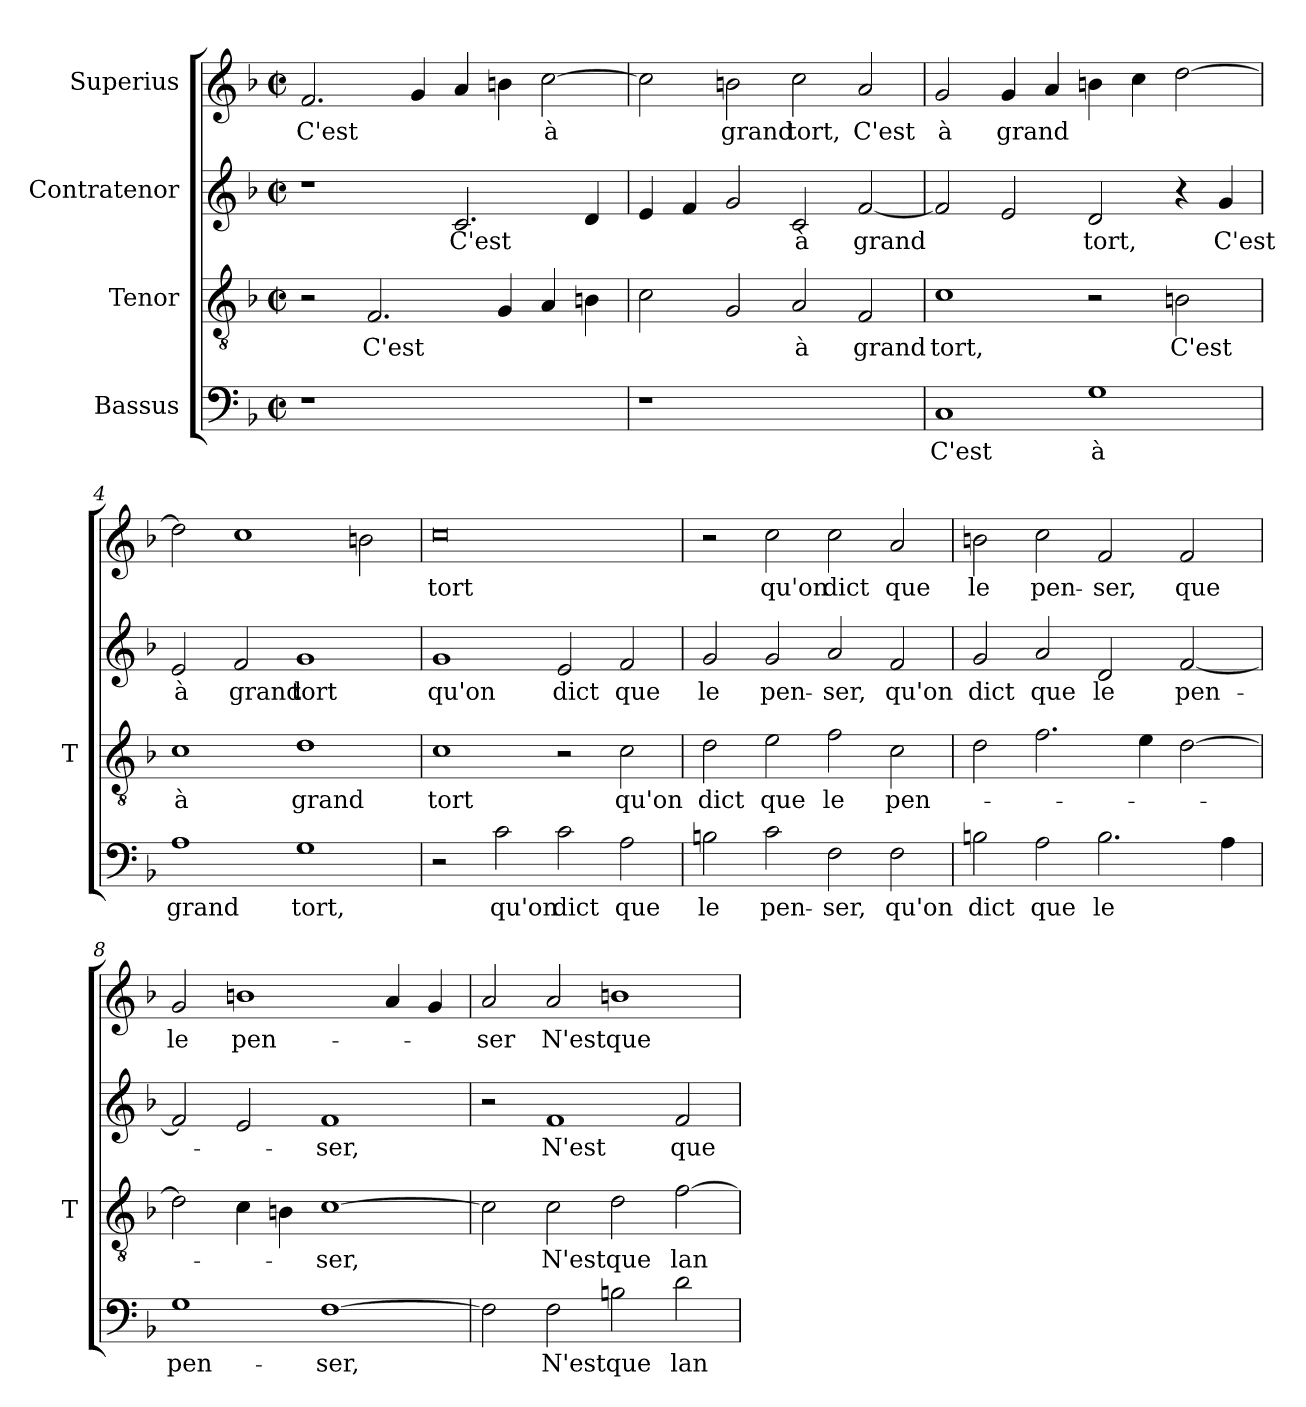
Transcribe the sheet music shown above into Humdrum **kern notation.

**kern	**text	**kern	**text	**kern	**text	**kern	**text
*part4	*part4	*part3	*part3	*part2	*part2	*part1	*part1
*staff4	*staff4	*staff3	*staff3	*staff2	*staff2	*staff1	*staff1
*I"Bassus	*	*I"Tenor	*	*I"Contratenor	*	*I"Superius	*
*	*	*I'T	*	*	*	*	*
*clefF4	*	*clefGv2	*	*clefG2	*	*clefG2	*
*k[b-]	*	*k[b-]	*	*k[b-]	*	*k[b-]	*
*F:	*	*F:	*	*F:	*	*F:	*
*M2/2	*	*M2/2	*	*M2/2	*	*M2/2	*
*met(c|)	*	*met(c|)	*	*met(c|)	*	*met(c|)	*
=1	=1	=1	=1	=1	=1	=1	=1
1r	.	2r	.	1r	.	2.f	-C'est
.	.	2.F	-C'est	.	.	.	.
.	.	.	.	.	.	4g	.
1ryy	.	.	.	2.c	-C'est	4a	.
.	.	4G	.	.	.	4b	.
.	.	4A	.	.	.	[2cc	-à
.	.	4B	.	4d	.	.	.
=2	=2	=2	=2	=2	=2	=2	=2
1r	.	2c	.	4e	.	2cc]	.
.	.	.	.	4f	.	.	.
.	.	2G	.	2g	.	2b	-grand
1ryy	.	2A	-à	2c	-à	2cc	-tort,
.	.	2F	-grand	[2f	-grand	2a	-C'est
=3	=3	=3	=3	=3	=3	=3	=3
1C	-C'est	1c	-tort,	2f]	.	2g	-à
.	.	.	.	2e	.	4g	-grand
.	.	.	.	.	.	4a	.
1G	-à	2r	.	2d	-tort,	4b	.
.	.	.	.	.	.	4cc	.
.	.	2B	-C'est	4r	.	[2dd	.
.	.	.	.	4g	-C'est	.	.
=4	=4	=4	=4	=4	=4	=4	=4
1A	-grand	1c	-à	2e	-à	2dd]	.
.	.	.	.	2f	-grand	1cc	.
1G	-tort,	1d	-grand	1g	-tort	.	.
.	.	.	.	.	.	2bn	.
=5	=5	=5	=5	=5	=5	=5	=5
2r	.	1c	-tort	1g	-qu'on	0cc	-tort
2c	-qu'on	.	.	.	.	.	.
2c	-dict	2r	.	2e	-dict	.	.
2A	-que	2c	-qu'on	2f	-que	.	.
=6	=6	=6	=6	=6	=6	=6	=6
2B	-le	2d	-dict	2g	-le	2r	.
2c	pen-	2e	-que	2g	pen-	2cc	-qu'on
2F	-ser,	2f	-le	2a	-ser,	2cc	-dict
2F	-qu'on	2c	pen-	2f	-qu'on	2a	-que
=7	=7	=7	=7	=7	=7	=7	=7
2B	-dict	2d	.	2g	-dict	2b	-le
2A	-que	2.f	.	2a	-que	2cc	pen-
2.B	-le	.	.	2d	-le	2f	-ser,
.	.	4e	.	.	.	.	.
.	.	[2d	.	[2f	pen-	2f	-que
4A	.	.	.	.	.	.	.
=8	=8	=8	=8	=8	=8	=8	=8
1G	pen-	2d]	.	2f]	.	2g	-le
.	.	4c	.	2e	.	1b	pen-
.	.	4B	.	.	.	.	.
[1F	-ser,	[1c	-ser,	1f	-ser,	.	.
.	.	.	.	.	.	4a	.
.	.	.	.	.	.	4g	.
!!LO:PB:g=z
=9	=9	=9	=9	=9	=9	=9	=9
2F]	.	2c]	.	2r	.	2a	-ser
2F	-N'est	2c	-N'est	1f	-N'est	2a	-N'est
2B	-que	2d	-que	.	.	1b	-que
2d	lan-	[2f	lan-	2f	-que	.	.
=	=	=	=	=	=	=	=
*-	*-	*-	*-	*-	*-	*-	*-
